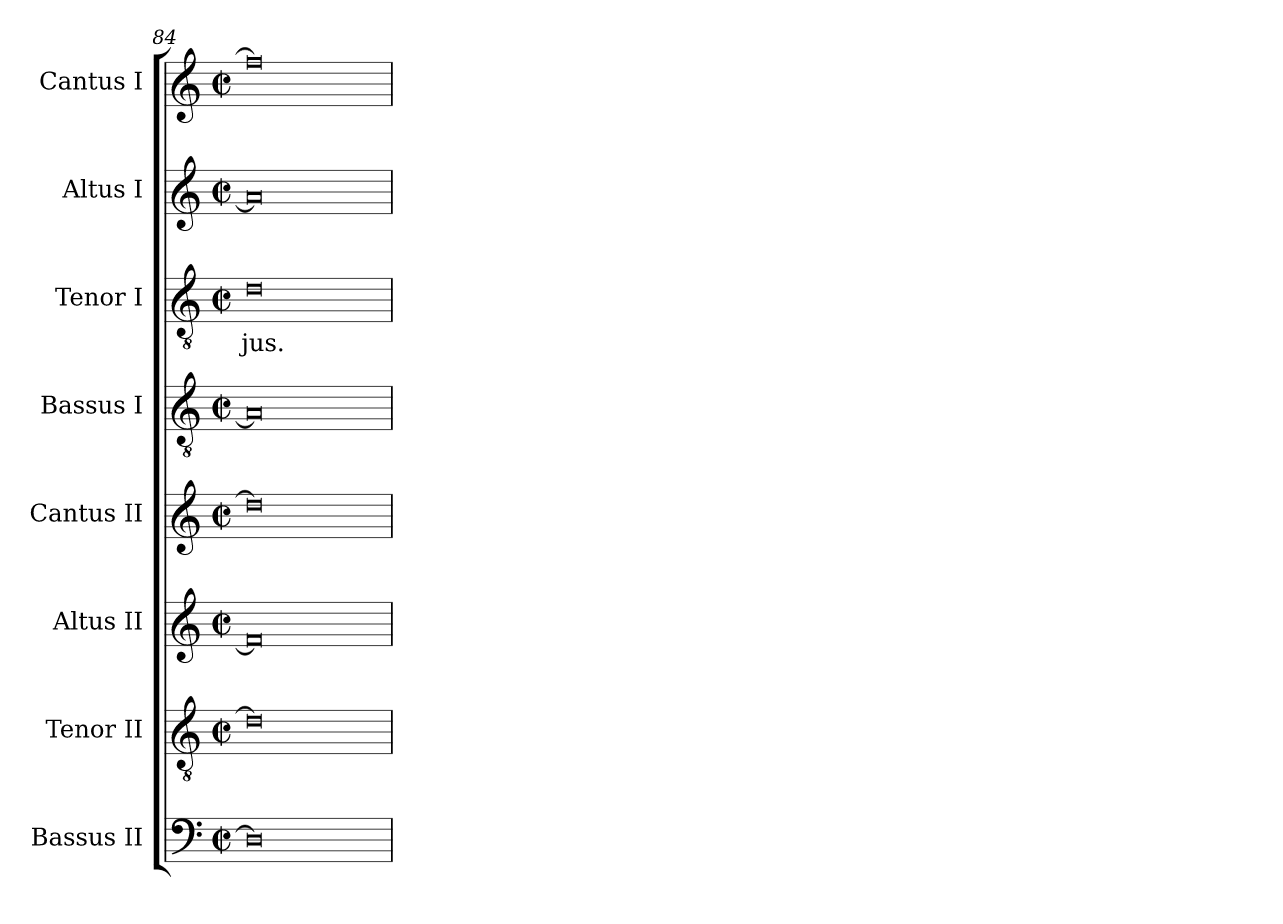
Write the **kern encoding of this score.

**kern	**kern	**kern	**kern	**kern	**kern	**text	**kern	**kern
*part8	*part7	*part6	*part5	*part4	*part3	*part3	*part2	*part1
*staff8	*staff7	*staff6	*staff5	*staff4	*staff3	*staff3	*staff2	*staff1
*I"Bassus II	*I"Tenor II	*I"Altus II	*I"Cantus II	*I"Bassus I	*I"Tenor I	*	*I"Altus I	*I"Cantus I
*clefF4	*clefGv2	*clefG2	*clefG2	*clefGv2	*clefGv2	*	*clefG2	*clefG2
*	*	*k[]	*	*k[]	*	*	*k[]	*
*	*	*C:	*	*C:	*	*	*C:	*
*M2/2	*M2/2	*M2/2	*M2/2	*M2/2	*M2/2	*	*M2/2	*M2/2
*met(c|)	*met(c|)	*met(c|)	*met(c|)	*met(c|)	*met(c|)	*	*met(c|)	*met(c|)
=84	=84	=84	=84	=84	=84	=84	=84	=84
!	!	!	!	!	!	!LO:LY:b:cj	!	!
0D]	0d]	0f#]	0dd]	0A]	0d	-jus.	0a]	0ff#]
=	=	=	=	=	=	=!	=	=!
*-	*-	*-	*-	*-	*-	*-	*-	*-
